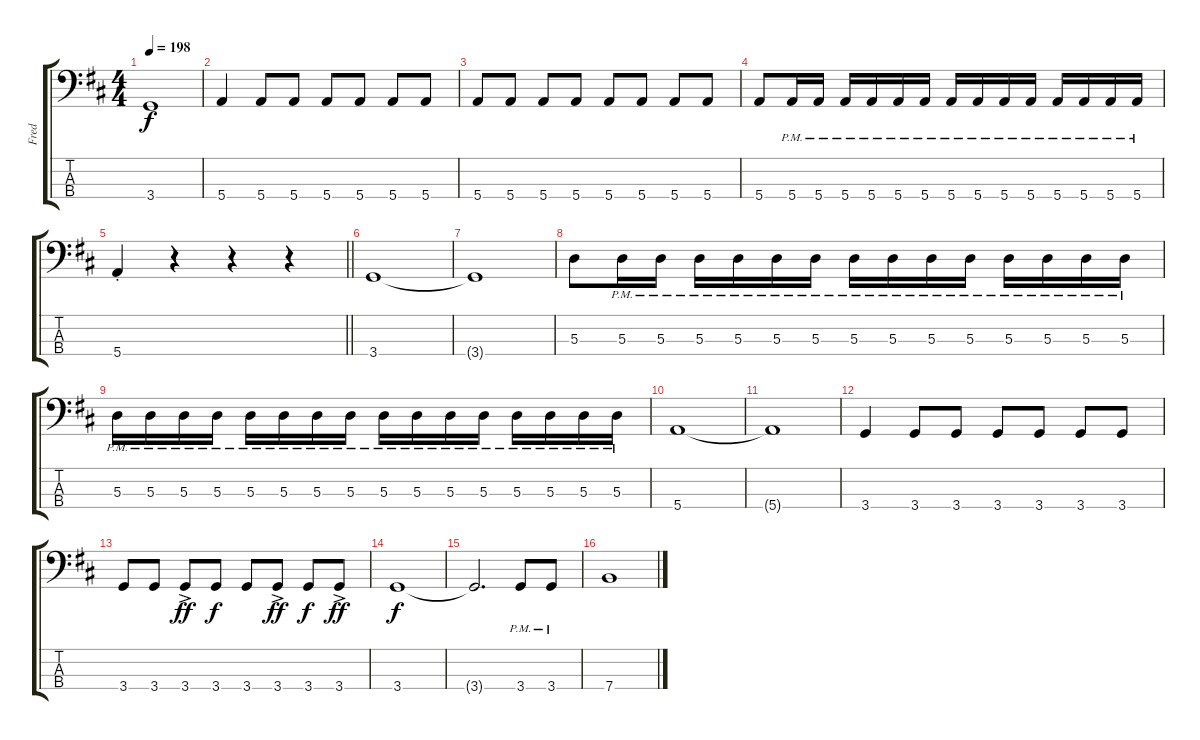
\track ("Fred" "Fred") {instrument electricbasspick}
\staff {score tabs}
\tuning (G2 D2 A1 E1) {hide}
\ts (4 4)
\tempo 198
\clef f4
\ks bminor
3.4{t}.1{dy f} |
5.4.4 5.4.8 5.4.8 5.4.8 5.4.8 5.4.8 5.4.8 |
5.4.8 5.4.8 5.4.8 5.4.8 5.4.8 5.4.8 5.4.8 5.4.8 |
5.4.8 5.4{pm}.16 5.4{pm}.16 5.4{pm}.16 5.4{pm}.16 5.4{pm}.16 5.4{pm}.16 5.4{pm}.16 5.4{pm}.16 5.4{pm}.16 5.4{pm}.16 5.4{pm}.16 5.4{pm}.16 5.4{pm}.16 5.4{pm}.16 |
\barLineRight lightlight
5.4{st}.4 r.4 r.4 r.4 |
3.4.1 |
3.4{t}.1 |
5.3.8 5.3{pm}.16 5.3{pm}.16 5.3{pm}.16 5.3{pm}.16 5.3{pm}.16 5.3{pm}.16 5.3{pm}.16 5.3{pm}.16 5.3{pm}.16 5.3{pm}.16 5.3{pm}.16 5.3{pm}.16 5.3{pm}.16 5.3{pm}.16 |
5.3{pm}.16 5.3{pm}.16 5.3{pm}.16 5.3{pm}.16 5.3{pm}.16 5.3{pm}.16 5.3{pm}.16 5.3{pm}.16 5.3{pm}.16 5.3{pm}.16 5.3{pm}.16 5.3{pm}.16 5.3{pm}.16 5.3{pm}.16 5.3{pm}.16 5.3{pm}.16 |
5.4.1 |
5.4{t}.1 |
3.4.4 3.4.8 3.4.8 3.4.8 3.4.8 3.4.8 3.4.8 |
3.4.8 3.4.8 3.4{ac}.8{dy ff} 3.4.8{dy f} 3.4.8 3.4{ac}.8{dy ff} 3.4.8{dy f} 3.4{ac}.8{dy ff} |
3.4.1{dy f} |
3.4{t}.2{d} 3.4{pm}.8 3.4{pm}.8 |
7.4.1
